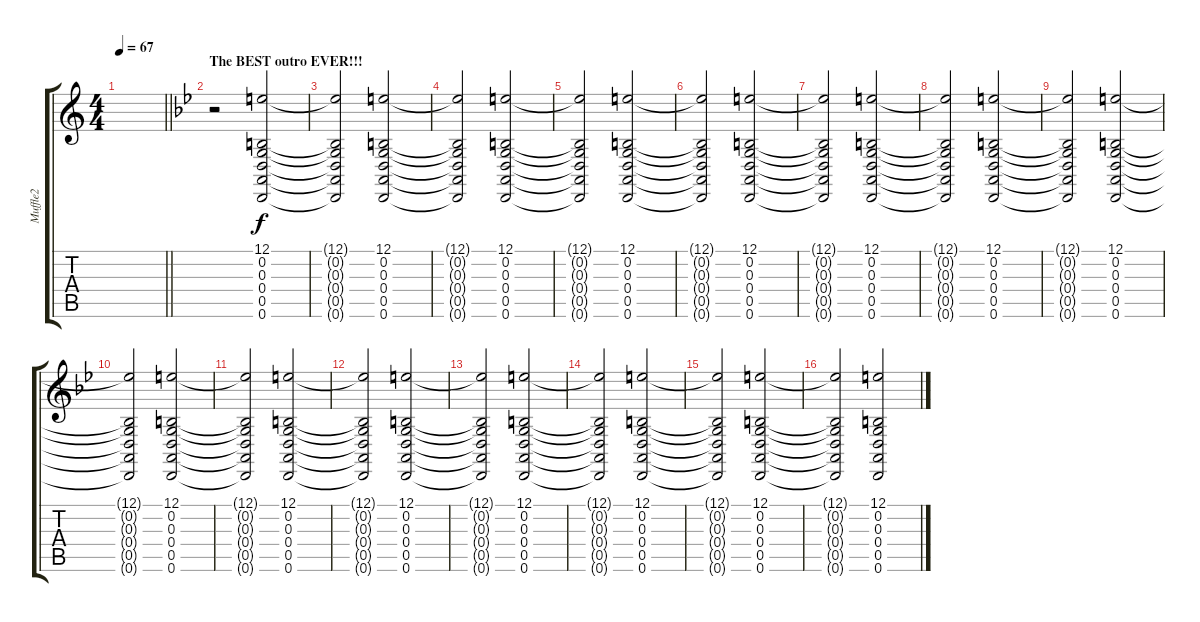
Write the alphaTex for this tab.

\track ("Muffle2" "Muffle2") {instrument seashore}
\staff {score tabs}
\tuning (E4 B3 G3 D3 A2 D2) {hide}
\ts (4 4)
\tempo 67
\clef g2
\barLineRight lightlight
\ks c
|
\section ("" "The BEST outro EVER!!!")
\ks bb
r.2{volume 5} (12.1 0.2 0.3 0.4 0.5 0.6).2 |
(12.1{t} 0.2{t} 0.3{t} 0.4{t} 0.5{t} 0.6{t}).2{volume 5} (12.1 0.2 0.3 0.4 0.5 0.6).2 |
(12.1{t} 0.2{t} 0.3{t} 0.4{t} 0.5{t} 0.6{t}).2{volume 6} (12.1 0.2 0.3 0.4 0.5 0.6).2 |
(12.1{t} 0.2{t} 0.3{t} 0.4{t} 0.5{t} 0.6{t}).2{volume 6} (12.1 0.2 0.3 0.4 0.5 0.6).2 |
(12.1{t} 0.2{t} 0.3{t} 0.4{t} 0.5{t} 0.6{t}).2{volume 7} (12.1 0.2 0.3 0.4 0.5 0.6).2 |
(12.1{t} 0.2{t} 0.3{t} 0.4{t} 0.5{t} 0.6{t}).2{volume 7} (12.1 0.2 0.3 0.4 0.5 0.6).2 |
(12.1{t} 0.2{t} 0.3{t} 0.4{t} 0.5{t} 0.6{t}).2{volume 8} (12.1 0.2 0.3 0.4 0.5 0.6).2 |
(12.1{t} 0.2{t} 0.3{t} 0.4{t} 0.5{t} 0.6{t}).2{volume 8} (12.1 0.2 0.3 0.4 0.5 0.6).2 |
(12.1{t} 0.2{t} 0.3{t} 0.4{t} 0.5{t} 0.6{t}).2{volume 9} (12.1 0.2 0.3 0.4 0.5 0.6).2 |
(12.1{t} 0.2{t} 0.3{t} 0.4{t} 0.5{t} 0.6{t}).2{volume 9} (12.1 0.2 0.3 0.4 0.5 0.6).2 |
(12.1{t} 0.2{t} 0.3{t} 0.4{t} 0.5{t} 0.6{t}).2{volume 10} (12.1 0.2 0.3 0.4 0.5 0.6).2 |
(12.1{t} 0.2{t} 0.3{t} 0.4{t} 0.5{t} 0.6{t}).2{volume 10} (12.1 0.2 0.3 0.4 0.5 0.6).2 |
(12.1{t} 0.2{t} 0.3{t} 0.4{t} 0.5{t} 0.6{t}).2{volume 11} (12.1 0.2 0.3 0.4 0.5 0.6).2 |
(12.1{t} 0.2{t} 0.3{t} 0.4{t} 0.5{t} 0.6{t}).2{volume 11} (12.1 0.2 0.3 0.4 0.5 0.6).2 |
(12.1{t} 0.2{t} 0.3{t} 0.4{t} 0.5{t} 0.6{t}).2{volume 12} (12.1 0.2 0.3 0.4 0.5 0.6).2
